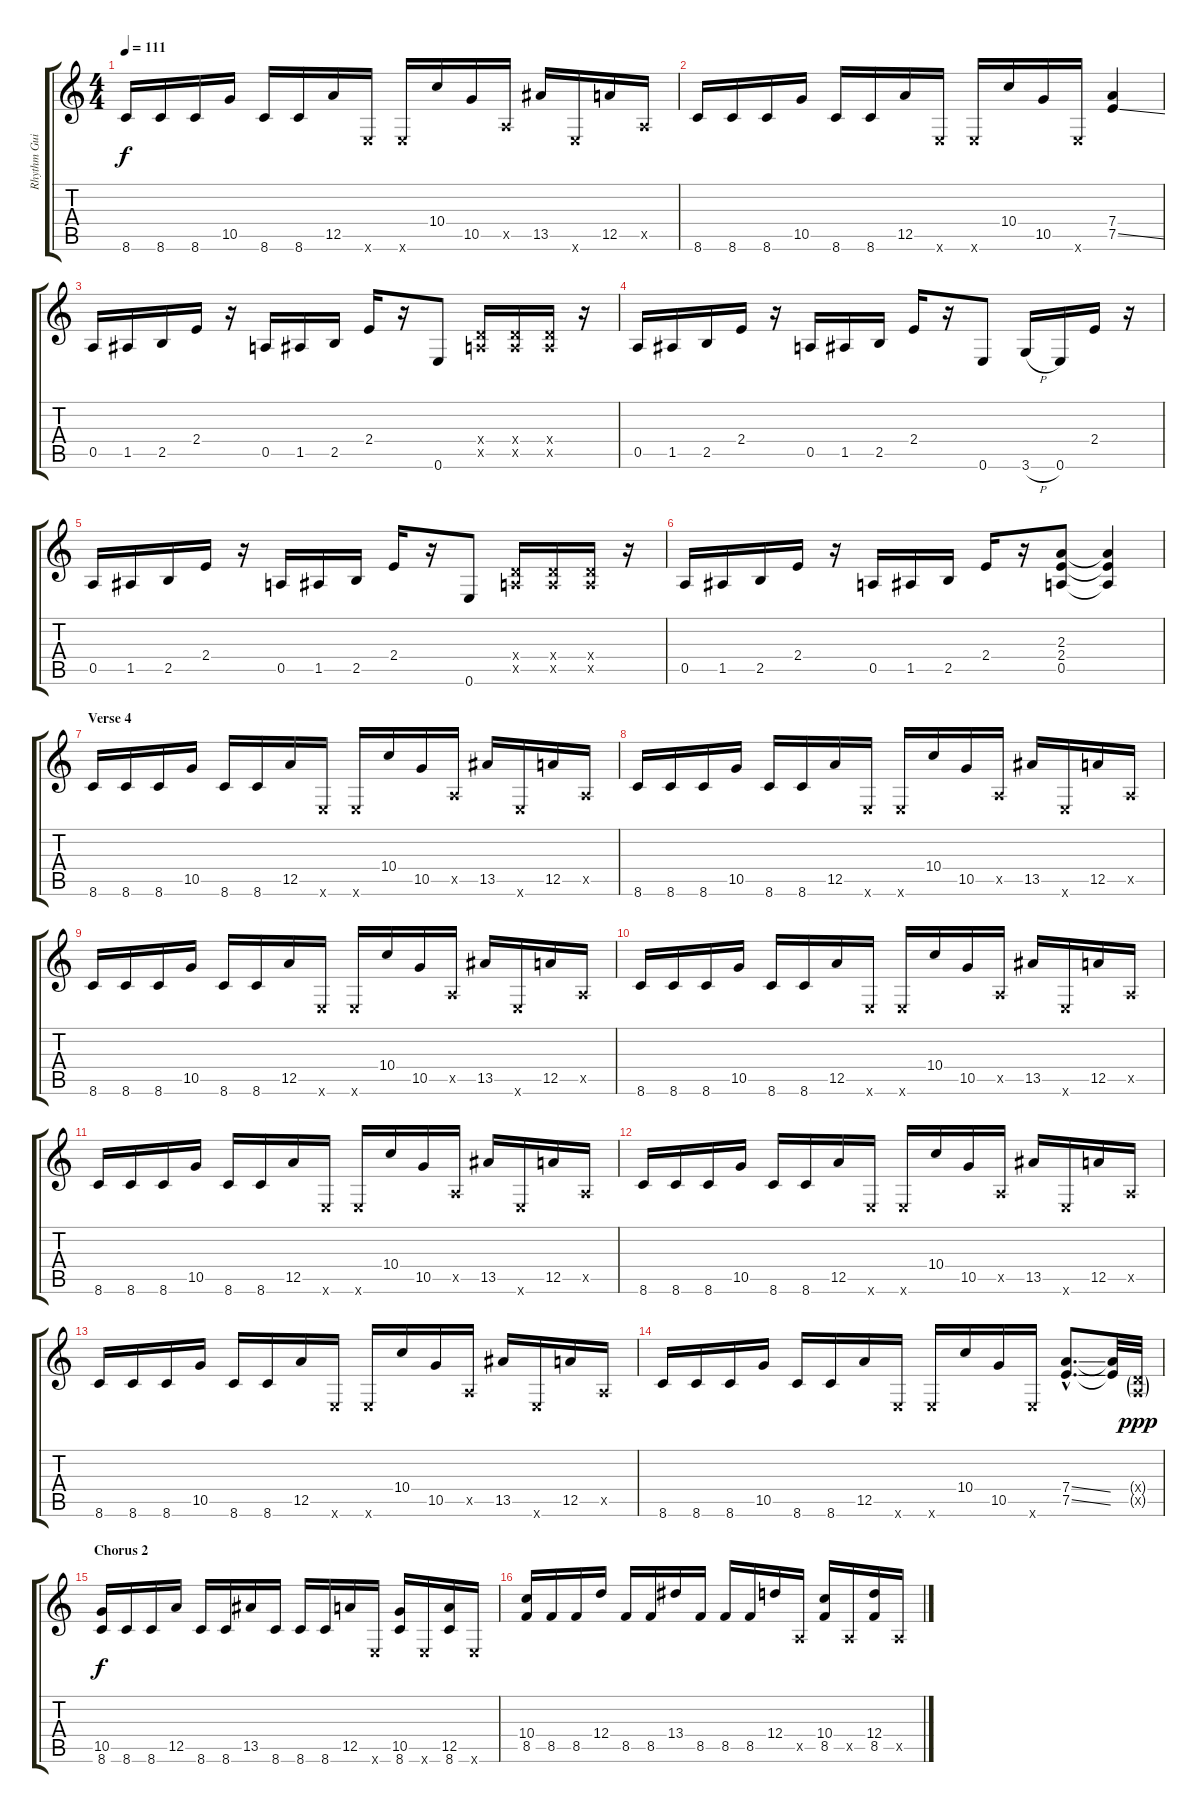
\track ("Rhythm Guitar 1" "Rhythm Gui") {instrument overdrivenguitar}
\staff {score tabs}
\tuning (E4 B3 G3 D3 A2 E2) {hide}
\ts (4 4)
\tempo 111
\clef g2
\ks c
8.6.16{dy f} 8.6.16 8.6.16 10.5.16 8.6.16 8.6.16 12.5.16 0.6{x}.16 0.6{x}.16 10.4.16 10.5.16 0.5{x}.16 13.5.16 0.6{x}.16 12.5.16 0.5{x}.16 |
8.6.16 8.6.16 8.6.16 10.5.16 8.6.16 8.6.16 12.5.16 0.6{x}.16 0.6{x}.16 10.4.16 10.5.16 0.6{x}.16 (7.4 7.5{ss}).4 |
0.5.16 1.5.16 2.5.16 2.4.16 r.16 0.5.16 1.5.16 2.5.16 2.4.16 r.16 0.6.8 (0.4{x} 0.5{x}).16 (0.4{x} 0.5{x}).16 (0.4{x} 0.5{x}).16 r.16 |
0.5.16 1.5.16 2.5.16 2.4.16 r.16 0.5.16 1.5.16 2.5.16 2.4.16 r.16 0.6.8 3.6{h}.16 0.6.16 2.4.16 r.16 |
0.5.16 1.5.16 2.5.16 2.4.16 r.16 0.5.16 1.5.16 2.5.16 2.4.16 r.16 0.6.8 (0.4{x} 0.5{x}).16 (0.4{x} 0.5{x}).16 (0.4{x} 0.5{x}).16 r.16 |
0.5.16 1.5.16 2.5.16 2.4.16 r.16 0.5.16 1.5.16 2.5.16 2.4.16 r.16 (2.3 2.4 0.5).8 (2.3{t} 2.4{t} 0.5{t}).4 |
\section ("" "Verse 4")
8.6.16 8.6.16 8.6.16 10.5.16 8.6.16 8.6.16 12.5.16 0.6{x}.16 0.6{x}.16 10.4.16 10.5.16 0.5{x}.16 13.5.16 0.6{x}.16 12.5.16 0.5{x}.16 |
8.6.16 8.6.16 8.6.16 10.5.16 8.6.16 8.6.16 12.5.16 0.6{x}.16 0.6{x}.16 10.4.16 10.5.16 0.5{x}.16 13.5.16 0.6{x}.16 12.5.16 0.5{x}.16 |
8.6.16 8.6.16 8.6.16 10.5.16 8.6.16 8.6.16 12.5.16 0.6{x}.16 0.6{x}.16 10.4.16 10.5.16 0.5{x}.16 13.5.16 0.6{x}.16 12.5.16 0.5{x}.16 |
8.6.16 8.6.16 8.6.16 10.5.16 8.6.16 8.6.16 12.5.16 0.6{x}.16 0.6{x}.16 10.4.16 10.5.16 0.5{x}.16 13.5.16 0.6{x}.16 12.5.16 0.5{x}.16 |
8.6.16 8.6.16 8.6.16 10.5.16 8.6.16 8.6.16 12.5.16 0.6{x}.16 0.6{x}.16 10.4.16 10.5.16 0.5{x}.16 13.5.16 0.6{x}.16 12.5.16 0.5{x}.16 |
8.6.16 8.6.16 8.6.16 10.5.16 8.6.16 8.6.16 12.5.16 0.6{x}.16 0.6{x}.16 10.4.16 10.5.16 0.5{x}.16 13.5.16 0.6{x}.16 12.5.16 0.5{x}.16 |
8.6.16 8.6.16 8.6.16 10.5.16 8.6.16 8.6.16 12.5.16 0.6{x}.16 0.6{x}.16 10.4.16 10.5.16 0.5{x}.16 13.5.16 0.6{x}.16 12.5.16 0.5{x}.16 |
8.6.16 8.6.16 8.6.16 10.5.16 8.6.16 8.6.16 12.5.16 0.6{x}.16 0.6{x}.16 10.4.16 10.5.16 0.6{x}.16 (7.4{ss hac} 7.5{ss hac}).8{d} (7.4{t} 7.5{t}).32 (0.4{g x} 0.5{g x}).32{dy ppp} |
\section ("" "Chorus 2")
(10.5 8.6).16{dy f} 8.6.16 8.6.16 12.5.16 8.6.16 8.6.16 13.5.16 8.6.16 8.6.16 8.6.16 12.5.16 0.6{x}.16 (10.5 8.6).16 0.6{x}.16 (12.5 8.6).16 0.6{x}.16 |
(10.4 8.5).16 8.5.16 8.5.16 12.4.16 8.5.16 8.5.16 13.4.16 8.5.16 8.5.16 8.5.16 12.4.16 0.5{x}.16 (10.4 8.5).16 0.5{x}.16 (12.4 8.5).16 0.5{x}.16
